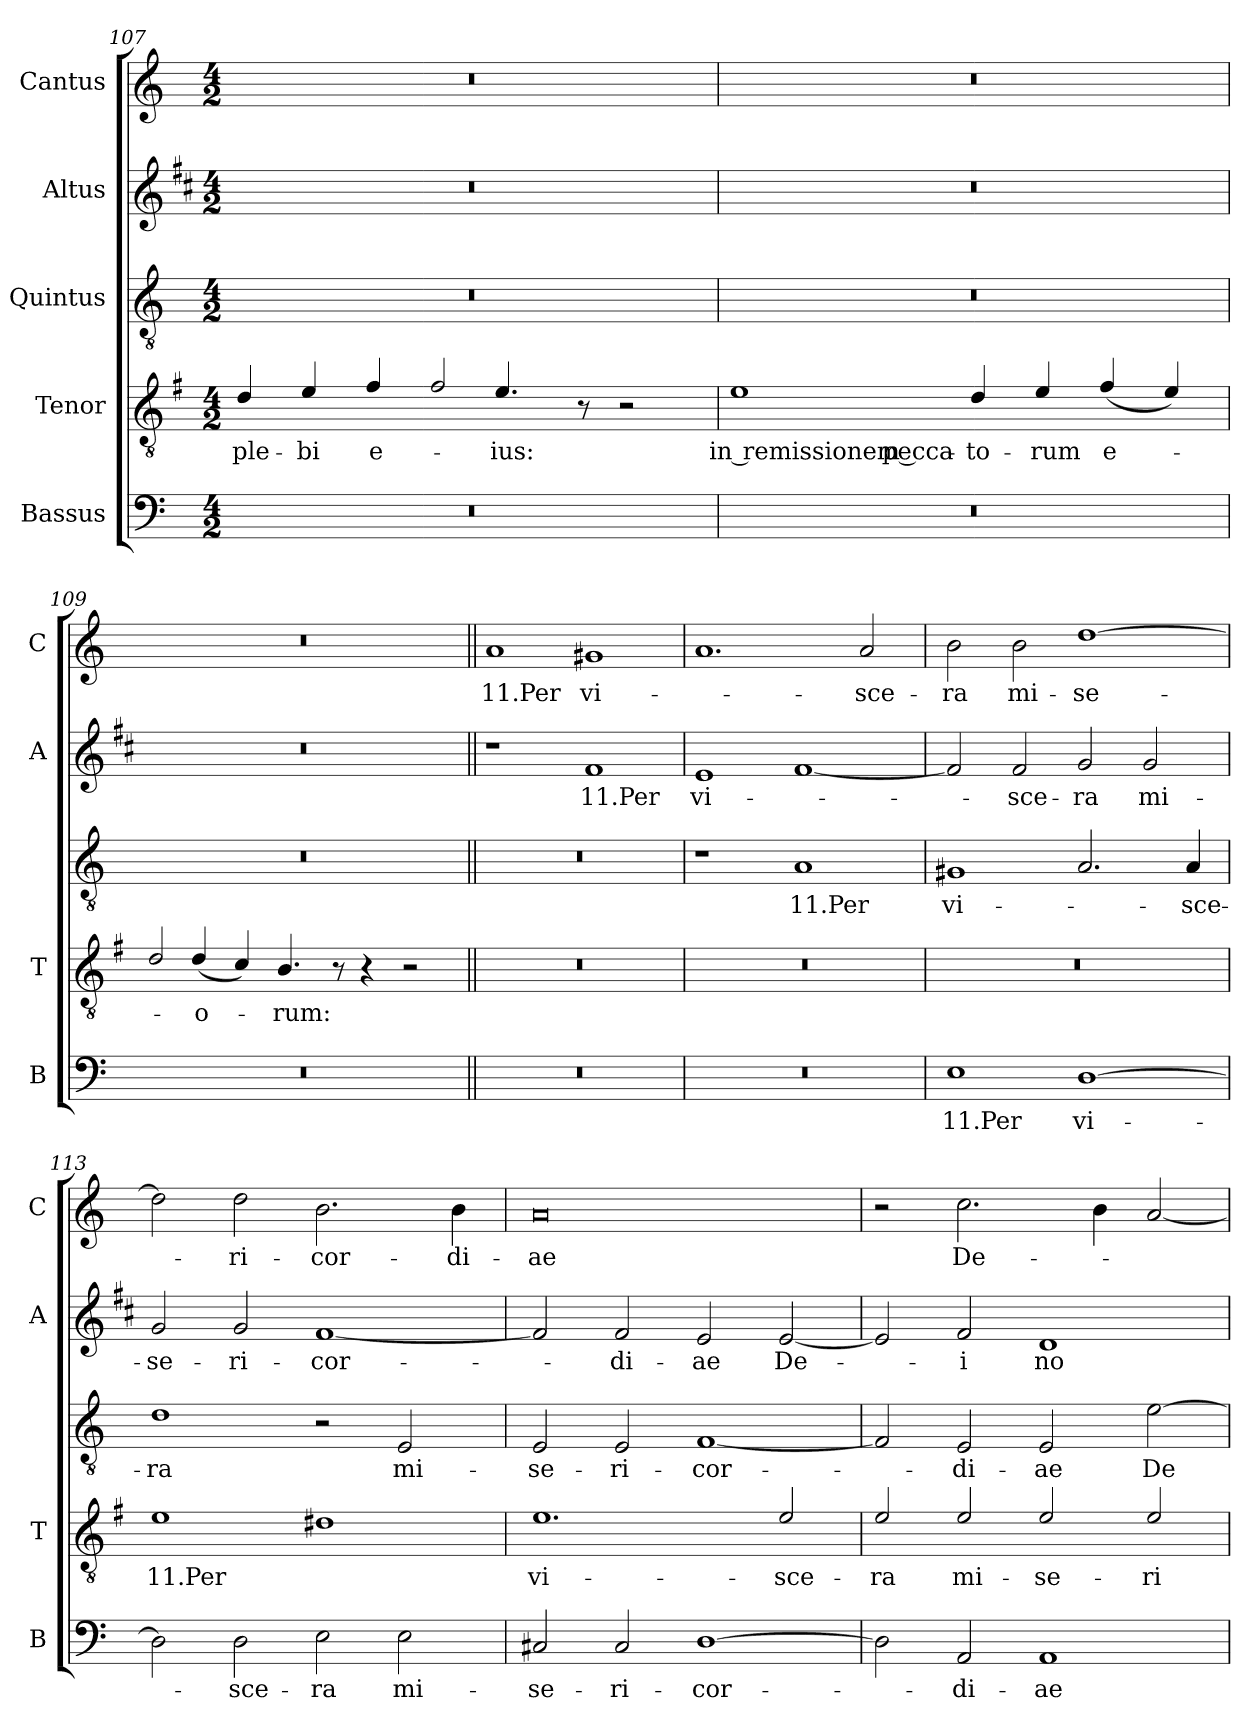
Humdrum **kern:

**kern	**text	**kern	**text	**kern	**text	**kern	**text	**kern	**text
*part5	*part5	*part4	*part4	*part3	*part3	*part2	*part2	*part1	*part1
*staff5	*staff5	*staff4	*staff4	*staff3	*staff3	*staff2	*staff2	*staff1	*staff1
*I"Bassus	*	*I"Tenor	*	*I"Quintus	*	*I"Altus	*	*I"Cantus	*
*I'B	*	*I'T	*	*	*	*I'A	*	*I'C	*
*clefF4	*	*clefGv2	*	*clefGv2	*	*clefG2	*	*clefG2	*
*	*	*ITrd4c7	*	*	*	*ITrd1c2	*	*	*
*k[]	*	*k[]	*	*k[]	*	*k[]	*	*k[]	*
*C:	*	*C:	*	*C:	*	*C:	*	*C:	*
*M4/2	*	*M4/2	*	*M4/2	*	*M4/2	*	*M4/2	*
=107	=107	=107	=107	=107	=107	=107	=107	=107	=107
!	!	!	!LO:LY:b	!	!	!	!	!	!
0r	.	4G/	ple-	0r	.	0r	.	0r	.
!	!	!	!LO:LY:b	!	!	!	!	!	!
.	.	4A/	-bi	.	.	.	.	.	.
!	!	!	!LO:LY:b	!	!	!	!	!	!
.	.	4B/	e-	.	.	.	.	.	.
!	!	!LO:N:head=open	!	!	!	!	!	!	!
.	.	4B/	.	.	.	.	.	.	.
!	!	!	!LO:LY:b	!	!	!	!	!	!
.	.	4.A/	-ius:	.	.	.	.	.	.
.	.	8r	.	.	.	.	.	.	.
.	.	2r	.	.	.	.	.	.	.
=108	=108	=108	=108	=108	=108	=108	=108	=108	=108
!	!	!	!LO:LY:b	!	!	!	!	!	!
0r	.	1A	in remissionem pecca-	0r	.	0r	.	0r	.
!	!	!	!LO:LY:b	!	!	!	!	!	!
.	.	4G/	-to-	.	.	.	.	.	.
!	!	!	!LO:LY:b	!	!	!	!	!	!
.	.	4A/	-rum	.	.	.	.	.	.
!	!	!	!LO:LY:b	!	!	!	!	!	!
.	.	(>4B/	e-	.	.	.	.	.	.
.	.	4A/)	.	.	.	.	.	.	.
=109	=109	=109	=109	=109	=109	=109	=109	=109	=109
!	!	!LO:N:head=open	!	!	!	!	!	!	!
0r	.	4G/	.	0r	.	0r	.	0r	.
!	!	!	!LO:LY:b	!	!	!	!	!	!
.	.	(<4G/	-o-	.	.	.	.	.	.
.	.	4F/)	.	.	.	.	.	.	.
!	!	!	!LO:LY:b	!	!	!	!	!	!
.	.	4.E/	-rum:	.	.	.	.	.	.
.	.	8r	.	.	.	.	.	.	.
.	.	4r	.	.	.	.	.	.	.
.	.	2r	.	.	.	.	.	.	.
!!LO:LB:g=z
=110||	=110||	=110||	=110||	=110||	=110||	=110||	=110||	=110||	=110||
!	!	!	!	!	!	!	!	!	!LO:LY:b
0r	.	0r	.	0r	.	1r	.	1a	11.Per
!	!	!	!	!	!	!	!LO:LY:b	!	!LO:LY:b
.	.	.	.	.	.	1e	11.Per	1g#X	vi-
=111	=111	=111	=111	=111	=111	=111	=111	=111	=111
!	!	!	!	!	!	!	!LO:LY:b	!	!
0r	.	0r	.	1r	.	1d	vi-	1.a	.
!	!	!	!	!	!LO:LY:b	!	!	!	!
.	.	.	.	1A	11.Per	[1e	.	.	.
!	!	!	!	!	!	!	!	!	!LO:LY:b
.	.	.	.	.	.	.	.	2a/	-sce-
=112	=112	=112	=112	=112	=112	=112	=112	=112	=112
!	!LO:LY:b	!	!	!	!LO:LY:b	!	!	!	!LO:LY:b
1E	11.Per	0r	.	1G#X	vi-	2e/]	.	2b\	-ra
!	!	!	!	!	!	!	!LO:LY:b	!	!LO:LY:b
.	.	.	.	.	.	2e/	-sce-	2b\	mi-
!	!LO:LY:b	!	!	!	!	!	!LO:LY:b	!	!LO:LY:b
[1D	vi-	.	.	2.A/	.	2f/	-ra	[1dd	-se-
!	!	!	!	!	!	!	!LO:LY:b	!	!
.	.	.	.	.	.	2f/	mi-	.	.
!	!	!	!	!	!LO:LY:b	!	!	!	!
.	.	.	.	4A/	-sce-	.	.	.	.
=113	=113	=113	=113	=113	=113	=113	=113	=113	=113
!	!	!	!LO:LY:b	!	!LO:LY:b	!	!LO:LY:b	!	!
2D\]	.	1A	11.Per	1d	-ra	2f/	-se-	2dd\]	.
!	!LO:LY:b	!	!	!	!	!	!LO:LY:b	!	!LO:LY:b
2D\	-sce-	.	.	.	.	2f/	-ri-	2dd\	-ri-
!	!LO:LY:b	!	!	!	!	!	!LO:LY:b	!	!LO:LY:b
2E\	-ra	1G#X	.	2r	.	[1e	-cor-	2.b\	-cor-
!	!LO:LY:b	!	!	!	!LO:LY:b	!	!	!	!
2E\	mi-	.	.	2E/	mi-	.	.	.	.
!	!	!	!	!	!	!	!	!	!LO:LY:b
.	.	.	.	.	.	.	.	4b\	-di-
=114	=114	=114	=114	=114	=114	=114	=114	=114	=114
!	!LO:LY:b	!	!LO:LY:b	!	!LO:LY:b	!	!	!	!LO:LY:b
2C#X/	-se-	1.A	vi-	2E/	-se-	2e/]	.	0a	-ae
!	!LO:LY:b	!	!	!	!LO:LY:b	!	!LO:LY:b	!	!
2C#/	-ri-	.	.	2E/	-ri-	2e/	-di-	.	.
!	!LO:LY:b	!	!	!	!LO:LY:b	!	!LO:LY:b	!	!
[1D	-cor-	.	.	[1F	-cor-	2d/	-ae	.	.
!	!	!	!LO:LY:b	!	!	!	!LO:LY:b	!	!
.	.	2A/	-sce-	.	.	[2d/	De-	.	.
!!LO:LB:g=z
=115	=115	=115	=115	=115	=115	=115	=115	=115	=115
!	!	!	!LO:LY:b	!	!	!	!	!	!
2D\]	.	2A/	-ra	2F/]	.	2d/]	.	2r	.
!	!LO:LY:b	!	!LO:LY:b	!	!LO:LY:b	!	!LO:LY:b	!	!LO:LY:b
2AA/	-di-	2A/	mi-	2E/	-di-	2e/	-i	2.cc\	De-
!	!LO:LY:b	!	!LO:LY:b	!	!LO:LY:b	!	!LO:LY:b	!	!
1AA	-ae	2A/	-se-	2E/	-ae	1c	no-	.	.
.	.	.	.	.	.	.	.	4b\	.
!	!	!	!LO:LY:b	!	!LO:LY:b	!	!	!	!
.	.	2A/	-ri-	[2e\	De-	.	.	[2a/	.
=	=	=	=	=	=	=	=	=	=
*-	*-	*-	*-	*-	*-	*-	*-	*-	*-
